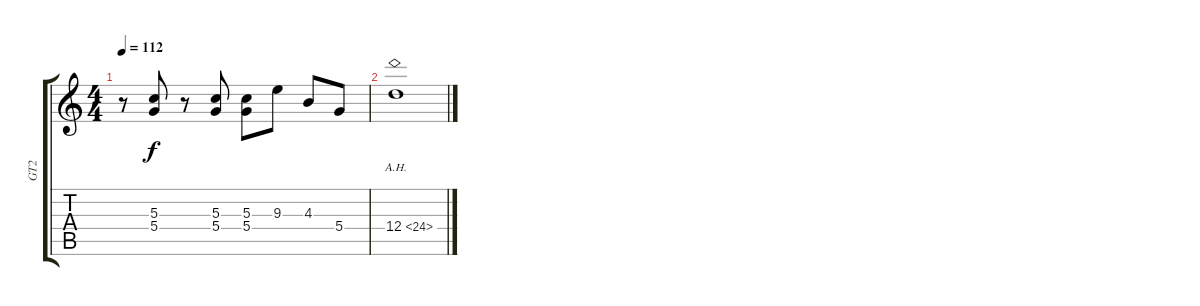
\track ("GT2" "GT2") {instrument overdrivenguitar}
\staff {score tabs}
\tuning (E4 B3 G3 D3 A2 E2) {hide}
\ts (4 4)
\tempo 112
\clef g2
\ks c
r.8{dy f} (5.3 5.4).8 r.8 (5.3 5.4).8 (5.3 5.4).8 9.3.8 4.3.8 5.4.8 |
12.4{ah 12}.1
